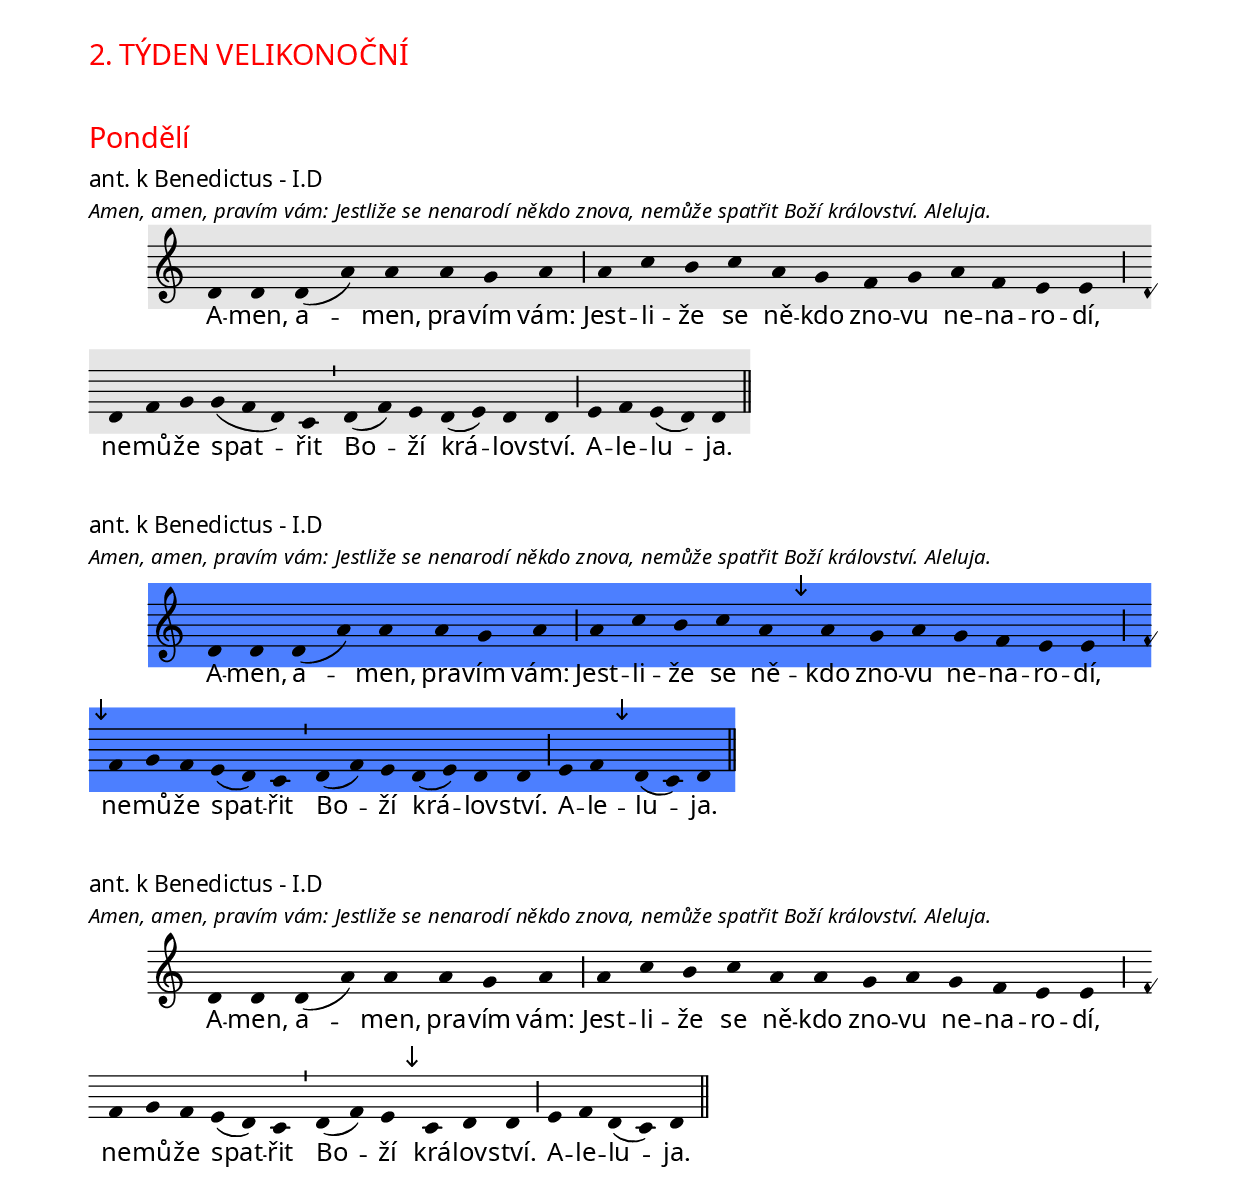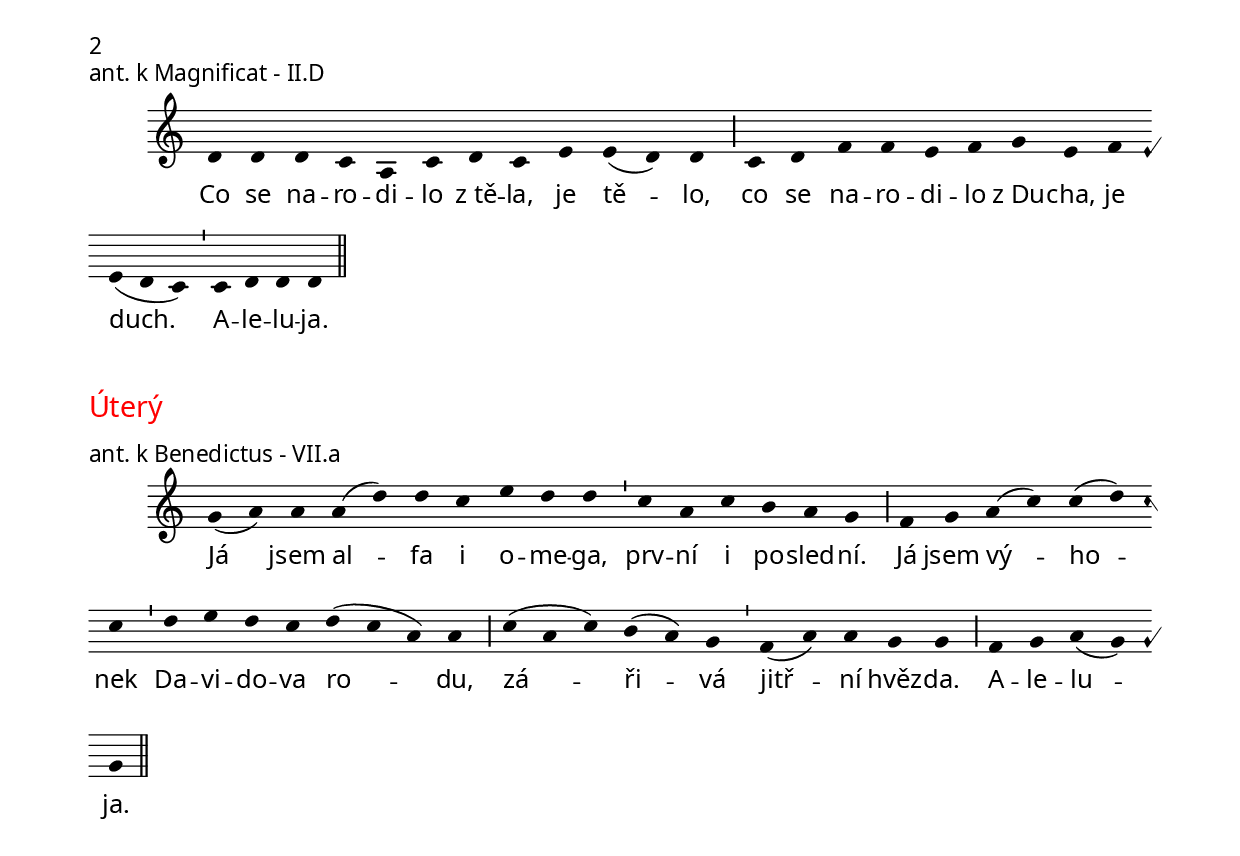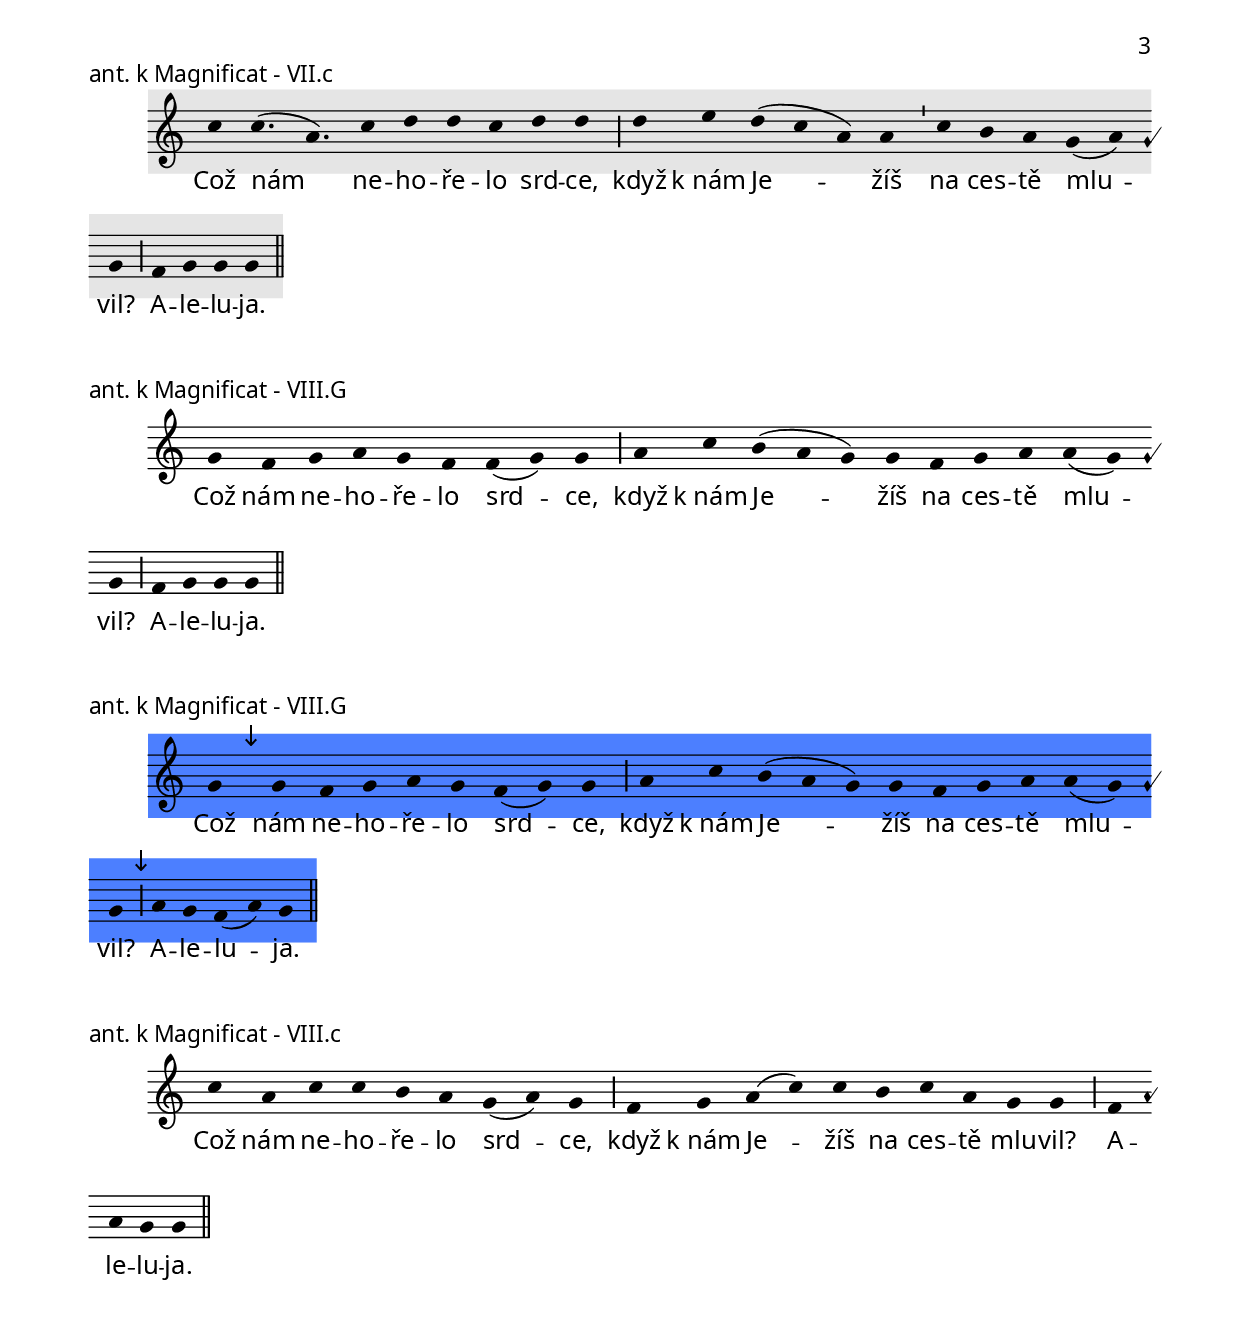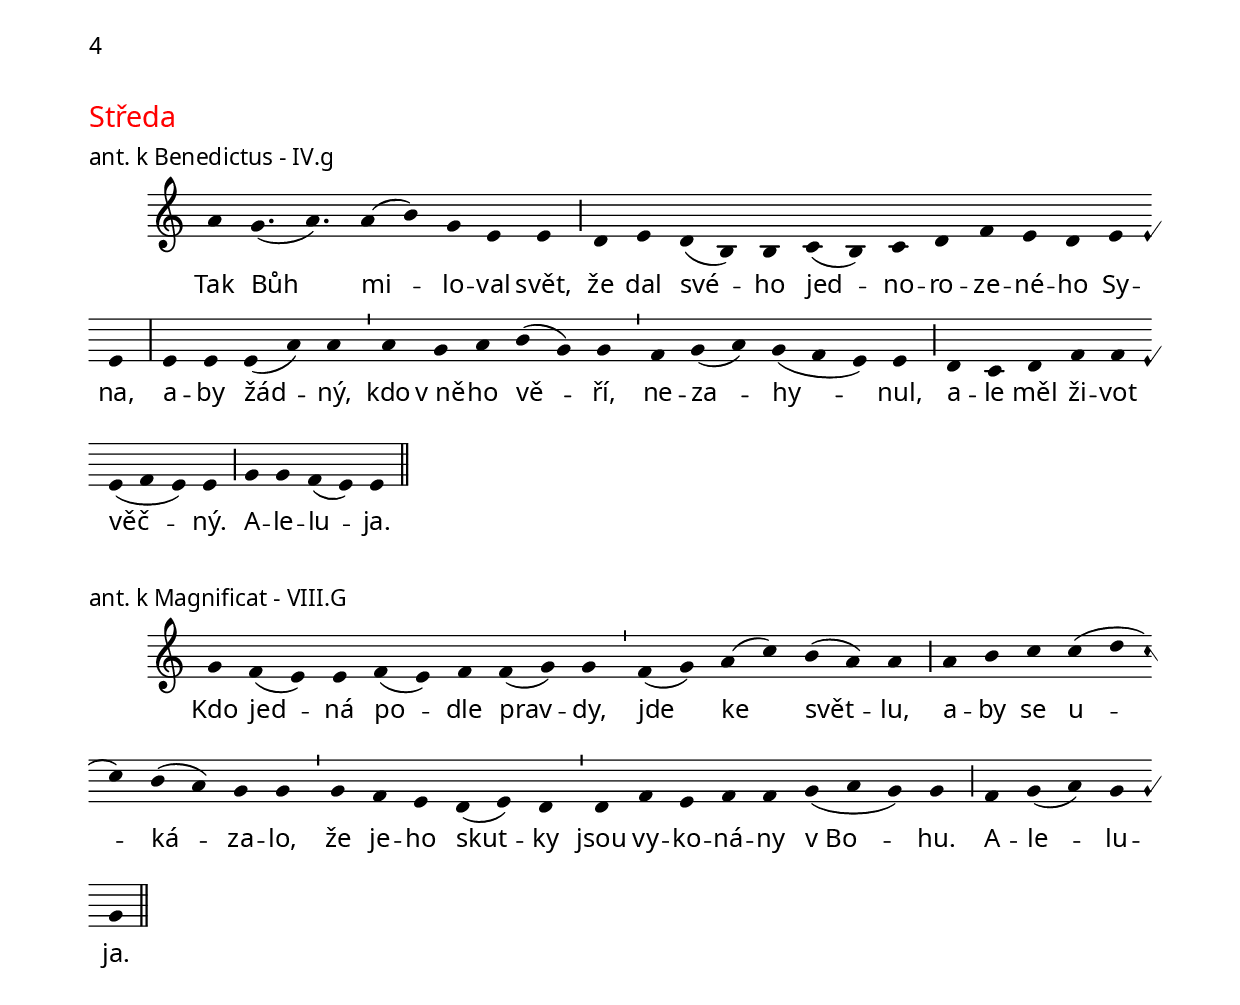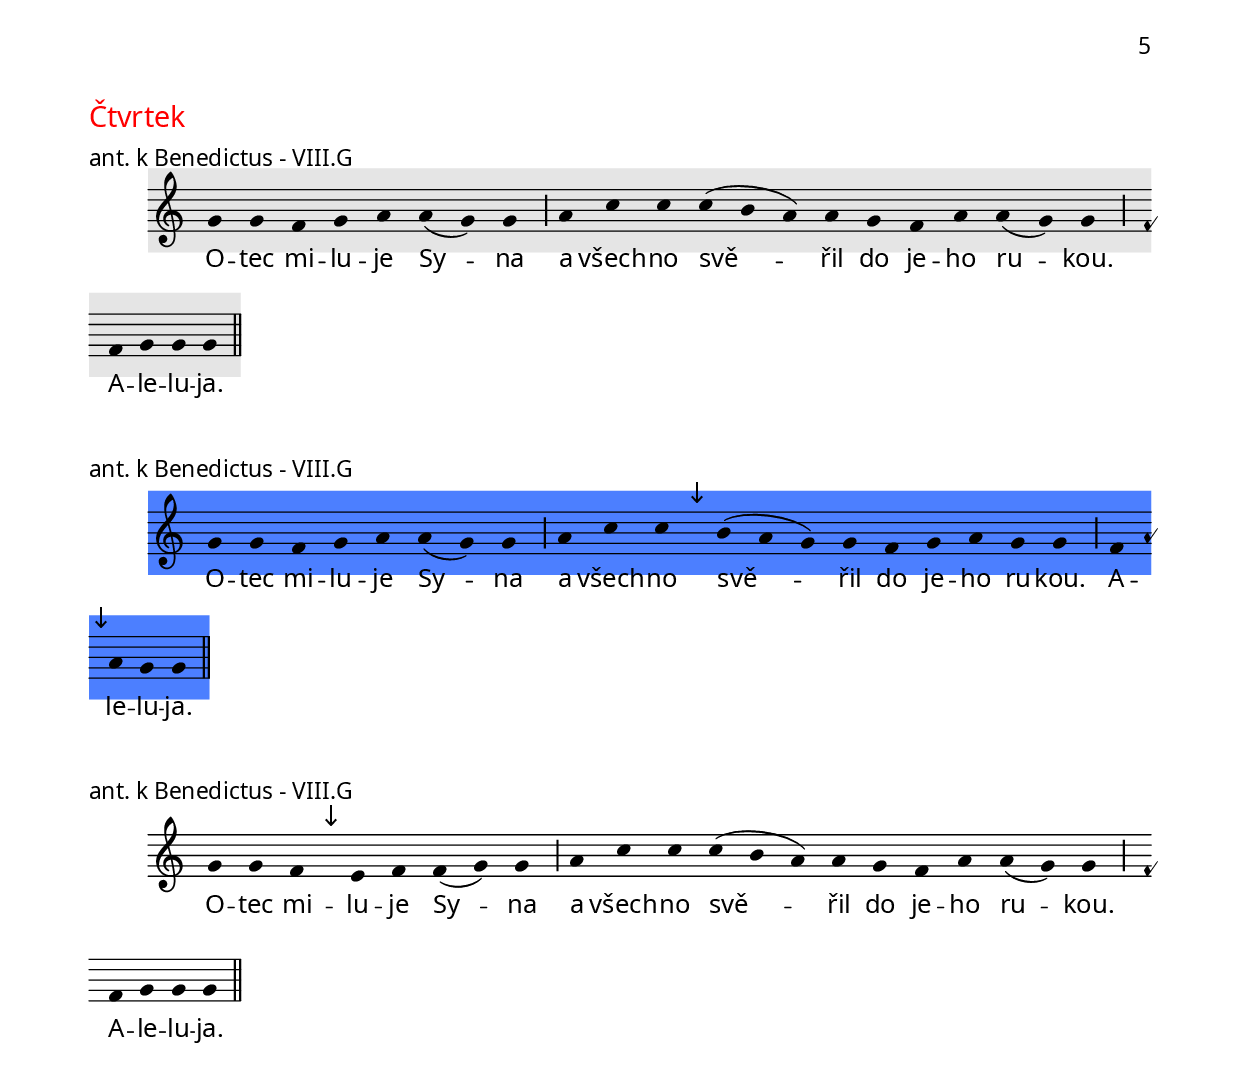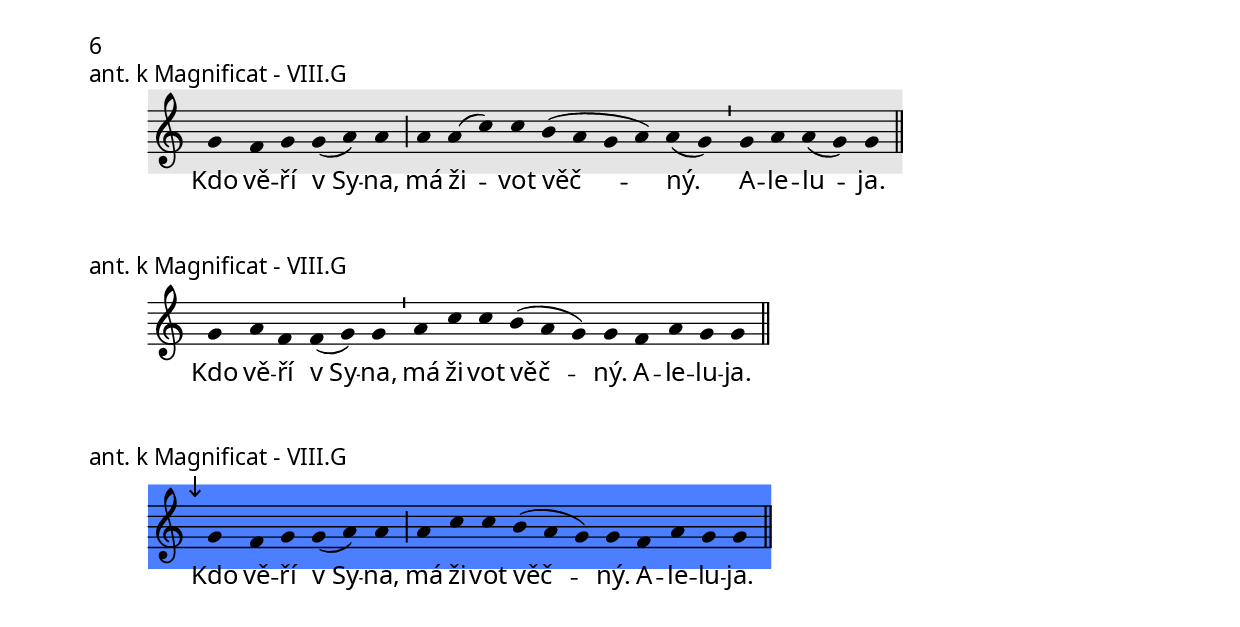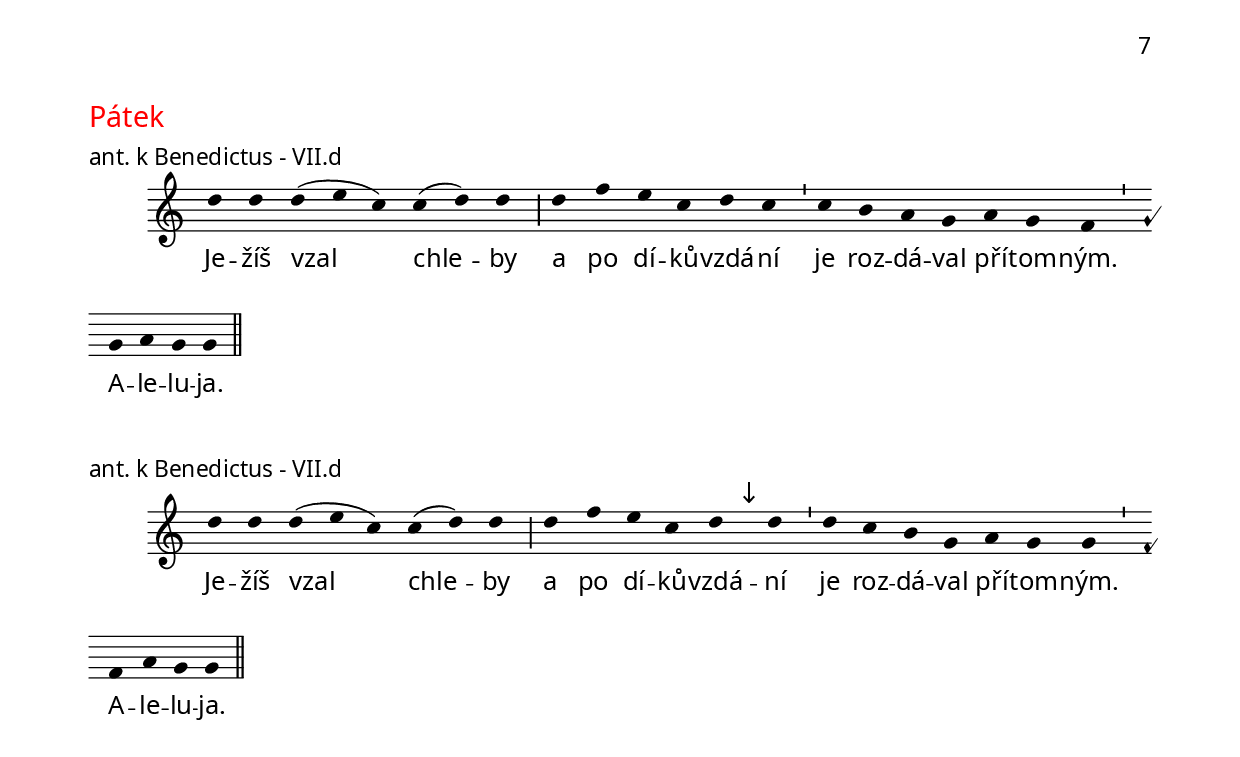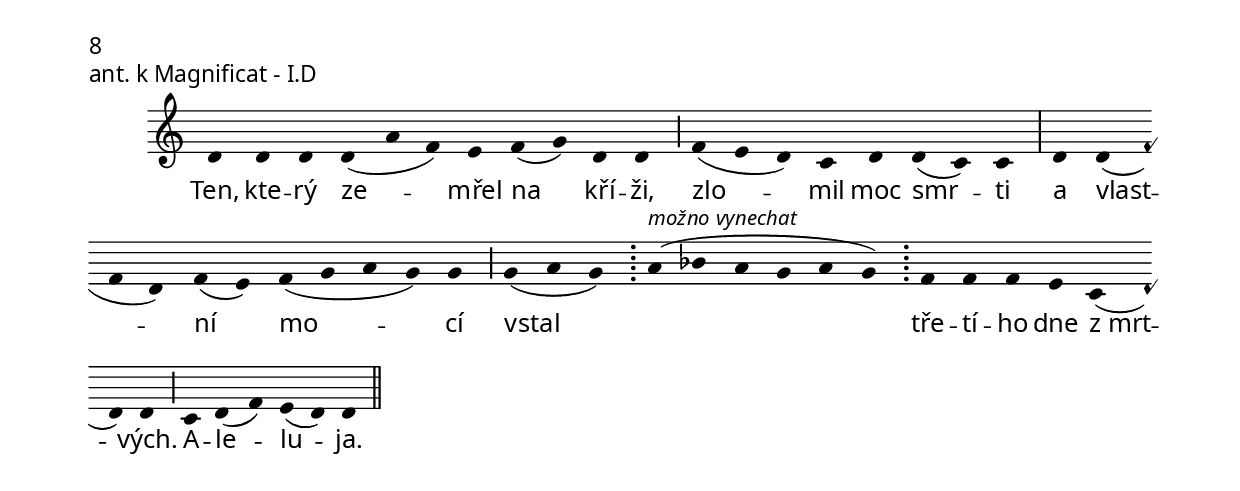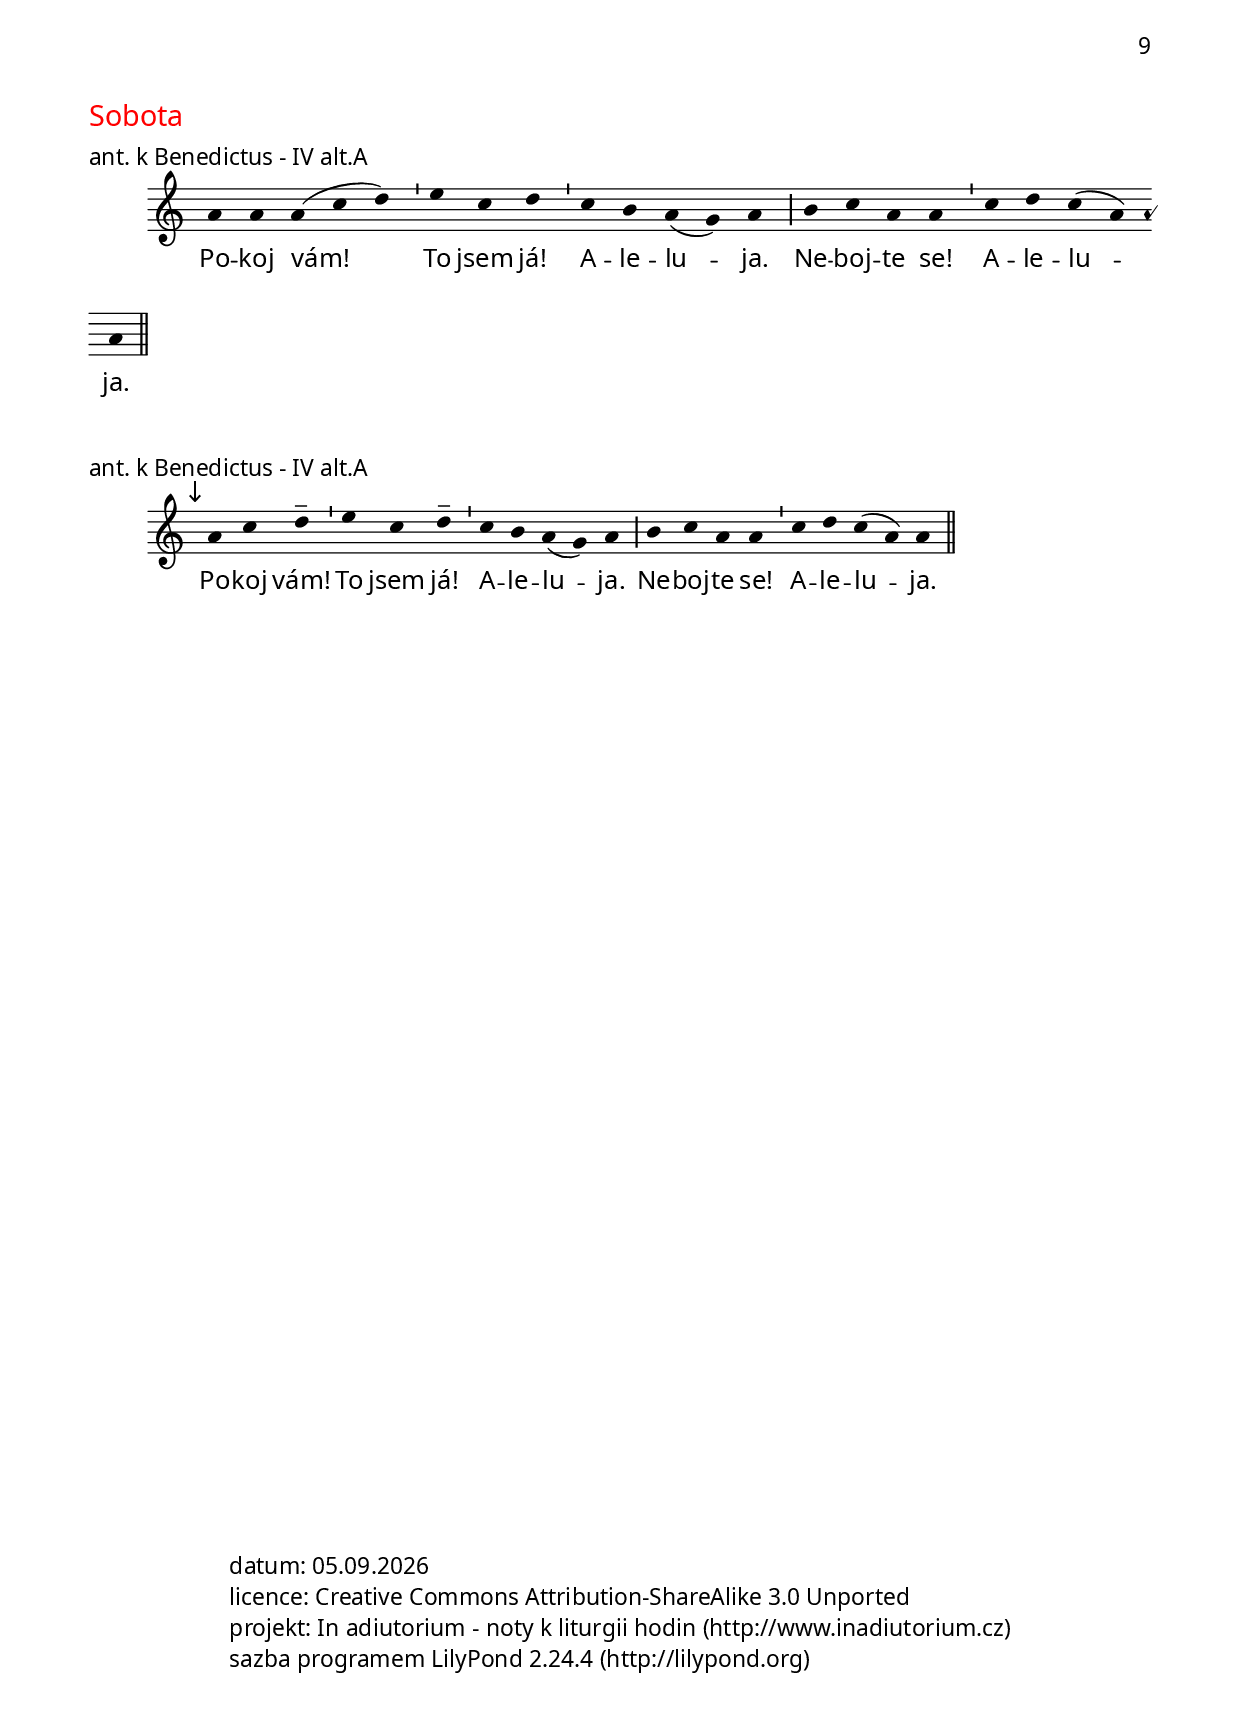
\version "2.12.0"

\include "../spolecne.ly"

% nedele je oktav Zmrtvychvstani

\markup {\nadpisDen {2. TÝDEN VELIKONOČNÍ}}

\markup {\nadpisDen {Pondělí}}

\score {
  \relative c' {
    \zvyraznovacSedy
    \choralniRezim
    d4 d d( a') a a g a \barMaior
    a4 c b c a g f g a f e e \barMaior
    d f g g( f d) c \barMin d( f) e d( e) d d \barMaior
    e f e( d) d \barFinalis
  }
  \addlyrics {
    A -- men, a -- men, pra -- vím vám:
    Jest -- li -- že se ně -- kdo zno -- vu ne -- na -- ro -- dí,
    ne -- mů -- že spat -- řit Bo -- ží krá -- lov -- ství.
    A -- le -- lu -- ja.
  }
  \header {
    textus_approbatus = "Amen, amen, pravím vám:
    Jestliže se nenarodí někdo znova,
    nemůže spatřit Boží království. Aleluja."
    quid = "ant. k Benedictus"
    modus = "I"
    differentia = "D"
    psalmus = ""
    id = "po-aben"
    piece = \markup {\sestavTitulekBezZalmu}
  }
}

\score {
  \relative c' {
    \zvyraznovacModry
    \choralniRezim
    d4 d d( a') a a g a \barMaior
    a4 c b c a \mark\sipka a g a g f e e \barMaior
    \mark\sipka f g f e( d) c \barMin d( f) e d( e) d d \barMaior
    e f \mark\sipka d( c) d \barFinalis
  }
  \addlyrics {
    A -- men, a -- men, pra -- vím vám:
    Jest -- li -- že se ně -- kdo zno -- vu ne -- na -- ro -- dí,
    ne -- mů -- že spat -- řit Bo -- ží krá -- lov -- ství.
    A -- le -- lu -- ja.
  }
  \header {
    textus_approbatus = "Amen, amen, pravím vám:
    Jestliže se nenarodí někdo znova,
    nemůže spatřit Boží království. Aleluja."
    quid = "ant. k Benedictus"
    modus = "I"
    differentia = "D"
    psalmus = ""
    id = "po-aben"
    piece = \markup {\sestavTitulekBezZalmu}
  }
}

\score {
  \relative c' {
    \choralniRezim
    d4 d d( a') a a g a \barMaior
    a4 c b c a a g a g f e e \barMaior
    f g f e( d) c \barMin d( f) e \mark\sipka c d d \barMaior
    e f d( c) d \barFinalis
  }
  \addlyrics {
    A -- men, a -- men, pra -- vím vám:
    Jest -- li -- že se ně -- kdo zno -- vu ne -- na -- ro -- dí,
    ne -- mů -- že spat -- řit Bo -- ží krá -- lov -- ství.
    A -- le -- lu -- ja.
  }
  \header {
    textus_approbatus = "Amen, amen, pravím vám:
    Jestliže se nenarodí někdo znova,
    nemůže spatřit Boží království. Aleluja."
    quid = "ant. k Benedictus"
    modus = "I"
    differentia = "D"
    psalmus = ""
    id = "po-aben"
    piece = \markup {\sestavTitulekBezZalmu}
  }
}

\pageBreak

\score {
  \relative c' {
    \choralniRezim
    d4 d d c a c d c e e( d) d \barMaior
    c d f f e f g e f e( d c) \barMin
    c d d d \barFinalis
  }
  \addlyrics {
    Co se na -- ro -- di -- lo z_tě -- la, je tě -- lo,
    co se na -- ro -- di -- lo z_Du -- cha, je duch.
    A -- le -- lu -- ja.
  }
  \header {
    quid = "ant. k Magnificat"
    modus = "II"
    differentia = "D"
    psalmus = ""
    id = "po-amag"
    piece = \markup {\sestavTitulekBezZalmu}
  }
}

\markup {\nadpisDen {Úterý}}

\score {
  \relative c'' {
    \choralniRezim
    g( a) a a( d) d c e d d \barMin
    c a c b a g \barMaior
    f g a( c) c( d) c \barMin d e d c d( c a) a \barMaior
    c( a c) b( a) g \barMin f( a) a g g \barMaior
    f g a( g) g \barFinalis
  }
  \addlyrics {
    Já jsem al -- fa i o -- me -- ga,
    prv -- ní i po -- sled -- ní.
    Já jsem vý -- ho -- nek Da -- vi -- do -- va ro -- du,
    zá -- ři -- vá jitř -- ní hvěz -- da.
    A -- le -- lu -- ja.
  }
  \header {
    quid = "ant. k Benedictus"
    modus = "VII"
    differentia = "a"
    psalmus = ""
    id = "ut-aben"
    piece = \markup {\sestavTitulekBezZalmu}
  }
}

\pageBreak

\score {
  \relative c'' {
    \zvyraznovacSedy
    \choralniRezim
    c4 c4.( a) c4 d d c d d \barMaior
    d e d( c a) a \barMin c b a g( a) g \barMaior
    f g g g \barFinalis
  }
  \addlyrics {
    Což nám ne -- ho -- ře -- lo srd -- ce,
    když k_nám Je -- žíš na ces -- tě mlu -- vil?
    A -- le -- lu -- ja.
  }
  \header {
    quid = "ant. k Magnificat"
    modus = "VII"
    differentia = "c"
    psalmus = ""
    id = "ut-amag"
    piece = \markup {\sestavTitulekBezZalmu}
  }
}

\score {
  \relative c'' {
    \choralniRezim
    g4 f g a g f f( g) g \barMaior
    a c b( a g) g f g a a( g) g \barMaior
    f g g g \barFinalis
  }
  \addlyrics {
    Což nám ne -- ho -- ře -- lo srd -- ce,
    když k_nám Je -- žíš na ces -- tě mlu -- vil?
    A -- le -- lu -- ja.
  }
  \header {
    quid = "ant. k Magnificat"
    modus = "VIII"
    differentia = "G"
    psalmus = ""
    id = "ut-amag"
    piece = \markup {\sestavTitulekBezZalmu}
  }
}

\score {
  \relative c'' {
    \zvyraznovacModry
    \choralniRezim
    g4 \mark\sipka g f g a g f( g) g \barMaior
    a c b( a g) g f g a a( g) g \barMaior
    \mark\sipka a g f( a) g \barFinalis
  }
  \addlyrics {
    Což nám ne -- ho -- ře -- lo srd -- ce,
    když k_nám Je -- žíš na ces -- tě mlu -- vil?
    A -- le -- lu -- ja.
  }
  \header {
    quid = "ant. k Magnificat"
    modus = "VIII"
    differentia = "G"
    psalmus = ""
    id = "ut-amag"
    piece = \markup {\sestavTitulekBezZalmu}
  }
}

\score {
  \relative c'' {
    \choralniRezim
    c4 a c c b a g( a) g \barMaior
    f g a( c) c b c a g g \barMaior
    f a g g \barFinalis
  }
  \addlyrics {
    Což nám ne -- ho -- ře -- lo srd -- ce,
    když k_nám Je -- žíš na ces -- tě mlu -- vil?
    A -- le -- lu -- ja.
  }
  \header {
    quid = "ant. k Magnificat"
    modus = "VIII"
    differentia = "c"
    psalmus = ""
    id = "ut-amag"
    piece = \markup {\sestavTitulekBezZalmu}
  }
}

\pageBreak

\markup {\nadpisDen {Středa}}

\score {
  \relative c'' {
    \choralniRezim
    a4 g4.( a) a4( b) g e e \barMaior
    d e d( b) b c( b) c d f e d e e \barMax
    e e e( a) a \barMin a g a b( g) g \barMin
    f g( a) g( f e) e \barMaior
    d c d f f e( f e) e \barMaior

    g g f( e) e \barFinalis
  }
  \addlyrics {
    Tak Bůh mi -- lo -- val svět,
    že dal své -- ho jed -- no -- ro -- ze -- né -- ho Sy -- na,
    a -- by žád -- ný, kdo v_ně -- ho vě -- ří,
    ne -- za -- hy -- nul,
    a -- le měl ži -- vot věč -- ný.

    A -- le -- lu -- ja.
  }
  \header {
    quid = "ant. k Benedictus"
    modus = "IV"
    differentia = "g"
    psalmus = ""
    fial = "antifony/pust_nedeleB.ly#ivben?+aleluja"
    id = "st-aben"
    piece = \markup {\sestavTitulekBezZalmu}
  }
}

\score {
  \relative c'' {
    \choralniRezim
    g4 f( e) e f( e) f f( g) g \barMin
    f( g) a( c) b( a) a \barMaior
    a b c c( d c) b( a) g g \barMin
    g f e d( e) d \barMin d f e f f g( a g) g \barMaior

    f g( a) g g \barFinalis
  }
  \addlyrics {
    Kdo jed -- ná po -- dle prav -- dy,
    jde ke svět -- lu,
    a -- by se u -- ká -- za -- lo,
    že je -- ho skut -- ky jsou vy -- ko -- ná -- ny v_Bo -- hu.

    A -- le -- lu -- ja.
  }
  \header {
    quid = "ant. k Magnificat"
    modus = "VIII"
    differentia = "G"
    psalmus = ""
    id = "st-amag"
    fial = "commune/commune_svatymuz.ly#rch-aben1"
    piece = \markup {\sestavTitulekBezZalmu}
  }
}

\pageBreak

\markup {\nadpisDen {Čtvrtek}}

\score {
  \relative c'' {
    \zvyraznovacSedy
    \choralniRezim
    g4 g f g a a( g) g \barMaior
    a c c c( b a) a g f a a( g) g \barMaior
    f g g g \barFinalis
  }
  \addlyrics {
    O -- tec mi -- lu -- je Sy -- na
    a všech -- no svě -- řil do je -- ho ru -- kou.
    A -- le -- lu -- ja.
  }
  \header {
    quid = "ant. k Benedictus"
    modus = "VIII"
    differentia = "G"
    psalmus = ""
    placet = "pro _miluje Syna_ se mi kdoví odkud doporučuje f e f fg g"
    id = "ct-aben"
    piece = \markup {\sestavTitulekBezZalmu}
  }
}

\score {
  \relative c'' {
    \zvyraznovacModry
    \choralniRezim
    g4 g f g a a( g) g \barMaior
    a c c \mark\sipka b( a g) g f g a g g \barMaior
    f \mark\sipka a g g \barFinalis
  }
  \addlyrics {
    O -- tec mi -- lu -- je Sy -- na
    a všech -- no svě -- řil do je -- ho ru -- kou.
    A -- le -- lu -- ja.
  }
  \header {
    quid = "ant. k Benedictus"
    modus = "VIII"
    differentia = "G"
    psalmus = ""
    id = "ct-aben"
    piece = \markup {\sestavTitulekBezZalmu}
  }
}

\score {
  \relative c'' {
    \choralniRezim
    g4 g f \mark\sipka e f f( g) g \barMaior
    a c c c( b a) a g f a a( g) g \barMaior
    f g g g \barFinalis
  }
  \addlyrics {
    O -- tec mi -- lu -- je Sy -- na
    a všech -- no svě -- řil do je -- ho ru -- kou.
    A -- le -- lu -- ja.
  }
  \header {
    quid = "ant. k Benedictus"
    modus = "VIII"
    differentia = "G"
    psalmus = ""
    id = "ct-aben"
    piece = \markup {\sestavTitulekBezZalmu}
  }
}

\pageBreak

\score {
  \relative c'' {
    \zvyraznovacSedy
    \choralniRezim
    g4 f g g( a) a \barMaior
    a a( c) c b( a g a) a( g) \barMin
    g a a( g) g \barFinalis
  }
  \addlyrics {
    Kdo vě -- ří v_Sy -- na,
    má ži -- vot věč -- ný.
    A -- le -- lu -- ja.
  }
  \header {
    quid = "ant. k Magnificat"
    modus = "VIII"
    differentia = "G"
    psalmus = ""
    id = "ct-amag"
    piece = \markup {\sestavTitulekBezZalmu}
  }
}

\score {
  \relative c'' {
    \choralniRezim
    g4 a f f( g) g \barMin
    a c c b( a g) g
    f a g g \barFinalis
  }
  \addlyrics {
    Kdo vě -- ří v_Sy -- na,
    má ži -- vot věč -- ný.
    A -- le -- lu -- ja.
  }
  \header {
    quid = "ant. k Magnificat"
    modus = "VIII"
    differentia = "G"
    psalmus = ""
    id = "ct-amag"
    piece = \markup {\sestavTitulekBezZalmu}
  }
}

\score {
  \relative c'' {
    \zvyraznovacModry
    \choralniRezim
    \mark\sipka g4 f g g( a) a \barMaior
    a c c b( a g) g
    f a g g \barFinalis
  }
  \addlyrics {
    Kdo vě -- ří v_Sy -- na,
    má ži -- vot věč -- ný.
    A -- le -- lu -- ja.
  }
  \header {
    quid = "ant. k Magnificat"
    modus = "VIII"
    differentia = "G"
    psalmus = ""
    id = "ct-amag"
    piece = \markup {\sestavTitulekBezZalmu}
  }
}

\pageBreak

\markup {\nadpisDen {Pátek}}

\score {
  \relative c'' {
    \choralniRezim
    d4 d d( e c) c( d) d \barMaior
    d f e c d c \barMin
    c b a g a g f \barMin
    g a g g \barFinalis
  }
  \addlyrics {
    Je -- žíš vzal chle -- by
    a po dí -- ků -- vzdá -- ní
    je roz -- dá -- val pří -- tom -- ným.
    A -- le -- lu -- ja.
  }
  \header {
    quid = "ant. k Benedictus"
    modus = "VII"
    differentia = "d"
    psalmus = ""
    id = "pa-aben"
    piece = \markup {\sestavTitulekBezZalmu}
  }
}

\score {
  \relative c'' {
    \choralniRezim
    d4 d d( e c) c( d) d \barMaior
    d f e c d \mark\sipka d \barMin
    d c b g a g g \barMin
    f a g g \barFinalis
  }
  \addlyrics {
    Je -- žíš vzal chle -- by
    a po dí -- ků -- vzdá -- ní
    je roz -- dá -- val pří -- tom -- ným.
    A -- le -- lu -- ja.
  }
  \header {
    quid = "ant. k Benedictus"
    modus = "VII"
    differentia = "d"
    psalmus = ""
    id = "pa-aben"
    piece = \markup {\sestavTitulekBezZalmu}
  }
}

\pageBreak

\score {
  \relative c' {
    \choralniRezim
    d4 d d d( a' f) e f( g) d d \barMaior
    f( e d) c d d( c) c \barMax
    d d( f d) f( e) f( g a g) g \barMaior
    g( a g) \bar ";" a(^\markup\small\italic{možno vynechat} bes a g a g) \bar ";" f f f e c( d) d \barMaior

    c d( f) e( d) d \barFinalis
  }
  \addlyrics {
    Ten, kte -- rý ze -- mřel na kří -- ži,
    zlo -- mil moc smr -- ti
    a vlast -- ní mo -- cí
    vstal \skip 1 tře -- tí -- ho dne z_mrt -- vých.

    A -- le -- lu -- ja.
  }
  \header {
    quid = "ant. k Magnificat"
    modus = "I"
    differentia = "D"
    psalmus = "Žalm 63"
    fial = "sanktoral/0914povysenisvatehokrize.ly#rch-a1?+aleluja"
    id = "pa-amag"
    piece = \markup {\sestavTitulekBezZalmu}
  }
}

\pageBreak

\markup {\nadpisDen {Sobota}}

\score {
  \relative c'' {
    \choralniRezim
    a4 a a( c d) \barMin
    e c d \barMin
    c b a( g) a \barMaior
    b c a a \barMin
    c d c( a) a \barFinalis
  }
  \addlyrics {
    Po -- koj vám!
    To jsem já!
    A -- le -- lu -- ja.
    Ne -- boj -- te se!
    A -- le -- lu -- ja.
  }
  \header {
    quid = "ant. k Benedictus"
    modus = "IV alt"
    differentia = "A"
    psalmus = ""
    id = "so-aben"
    piece = \markup {\sestavTitulekBezZalmu}
  }
}

\score {
  \relative c'' {
    \choralniRezim
    \mark\sipka a4 c d-- \barMin
    e c d-- \barMin
    c b a( g) a \barMaior
    b c a a \barMin
    c d c( a) a \barFinalis
  }
  \addlyrics {
    Po -- koj vám!
    To jsem já!
    A -- le -- lu -- ja.
    Ne -- boj -- te se!
    A -- le -- lu -- ja.
  }
  \header {
    quid = "ant. k Benedictus"
    modus = "IV alt"
    differentia = "A"
    psalmus = ""
    id = "so-aben"
    piece = \markup {\sestavTitulekBezZalmu}
  }
}
